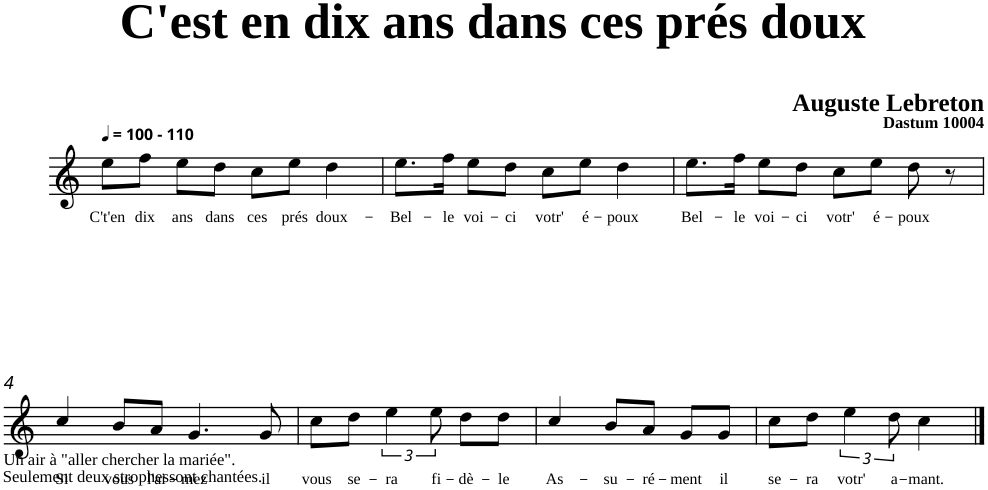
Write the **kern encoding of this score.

**kern	**text
*part1	*part1
*staff1	*staff1
*clefG2	*
*k[]	*
=1	=1
!LO:TX:a:B:t=- 110	!
!	!LO:LY:b
8ee\L	C't'en
!	!LO:LY:b
8ff\J	dix
!	!LO:LY:b
8ee\L	ans
!	!LO:LY:b
8dd\J	dans
!	!LO:LY:b
8cc\L	ces
!	!LO:LY:b
8ee\J	prés
!	!LO:LY:b
4dd\	doux-
=2	=2
!	!LO:LY:b
8.ee\L	-Bel-
!	!LO:LY:b
16ff\Jk	-le
!	!LO:LY:b
8ee\L	voi-
!	!LO:LY:b
8dd\J	-ci
!	!LO:LY:b
8cc\L	votr'
!	!LO:LY:b
8ee\J	é-
!	!LO:LY:b
4dd\	-poux
=3	=3
!	!LO:LY:b
8.ee\L	Bel-
!	!LO:LY:b
16ff\Jk	-le
!	!LO:LY:b
8ee\L	voi-
!	!LO:LY:b
8dd\J	-ci
!	!LO:LY:b
8cc\L	votr'
!	!LO:LY:b
8ee\J	é-
!	!LO:LY:b
8dd\	-poux
8r	.
!!LO:LB:g=z
=4	=4
!	!LO:LY:b
4cc/	Si
!	!LO:LY:b
8b/L	vous
!	!LO:LY:b
8a/J	l'ai-
!	!LO:LY:b
4.g/	-mez
!	!LO:LY:b
8g/	il
=5	=5
!	!LO:LY:b
8cc\L	vous
!	!LO:LY:b
8dd\J	se-
!	!LO:LY:b
6ee\	-ra
!	!LO:LY:b
12ee\	fi-
!	!LO:LY:b
8dd\L	-dè-
!	!LO:LY:b
8dd\J	-le
=6	=6
!	!LO:LY:b
4cc/	As-
!	!LO:LY:b
8b/L	-su-
!	!LO:LY:b
8a/J	-ré-
!	!LO:LY:b
8g/L	-ment
!	!LO:LY:b
8g/J	il
=7	=7
!	!LO:LY:b
8cc\L	se-
!	!LO:LY:b
8dd\J	-ra
!	!LO:LY:b
6ee\	votr'
!	!LO:LY:b
12dd\	a-
!	!LO:LY:b
4cc\	-mant.
==	==
*-	*-
